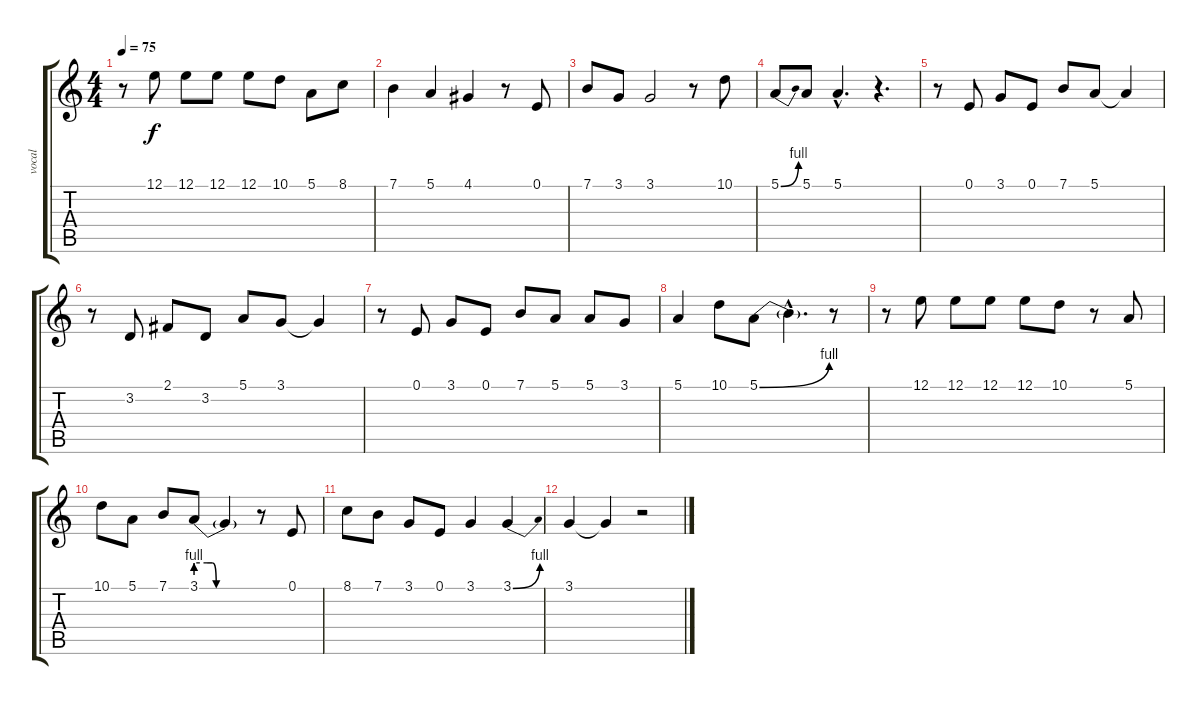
\track ("vocal" "vocal") {instrument piccolo}
\staff {score tabs}
\tuning (E4 B3 G3 D3 A2 E2) {hide}
\ts (4 4)
\tempo 75
\clef g2
\ks c
r.8{dy f} 12.1.8 12.1.8 12.1.8 12.1.8 10.1.8 5.1.8 8.1.8 |
7.1.4 5.1.4 4.1.4 r.8 0.1.8 |
7.1.8 3.1.8 3.1.2 r.8 10.1.8 |
5.1{be (bend 0 0 60 4)}.8 5.1.8 5.1{hac}.4{d} r.4{d} |
r.8 0.1.8 3.1.8 0.1.8 7.1.8 5.1.8 5.1{t}.4 |
r.8 3.2.8 2.1.8 3.2.8 5.1.8 3.1.8 3.1{t}.4 |
r.8 0.1.8 3.1.8 0.1.8 7.1.8 5.1.8 5.1.8 3.1.8 |
5.1.4 10.1.8 5.1{be (bend 0 0 60 4)}.8 5.1{hac t}.4{d} r.8 |
r.8 12.1.8 12.1.8 12.1.8 12.1.8 10.1.8 r.8 5.1.8 |
10.1.8 5.1.8 7.1.8 3.1{be (custom 0 4 11 4 16 4 20 0 40 0 60 0)}.8 3.1{t}.4 r.8 0.1.8 |
8.1.8 7.1.8 3.1.8 0.1.8 3.1.4 3.1{be (bend 0 0 60 4)}.4 |
3.1.4 3.1{t}.4 r.2
